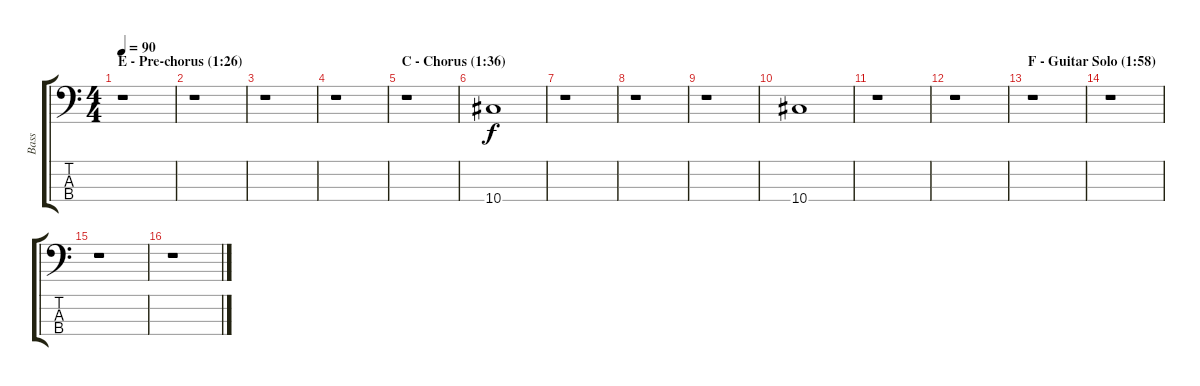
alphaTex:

\track ("Bass" "Bass") {instrument electricbasspick}
\staff {score tabs}
\tuning (Gb2 Db2 Ab1 Eb1) {hide}
\ts (4 4)
\section ("" "E - Pre-chorus (1:26)")
\tempo 90
\clef f4
\ks c
r.1{dy f} |
r.1 |
r.1 |
r.1 |
\section ("" "C - Chorus (1:36)")
r.1 |
10.4.1 |
r.1 |
r.1 |
r.1 |
10.4.1 |
r.1 |
r.1 |
\section ("" "F - Guitar Solo (1:58)")
r.1 |
r.1 |
r.1 |
r.1
